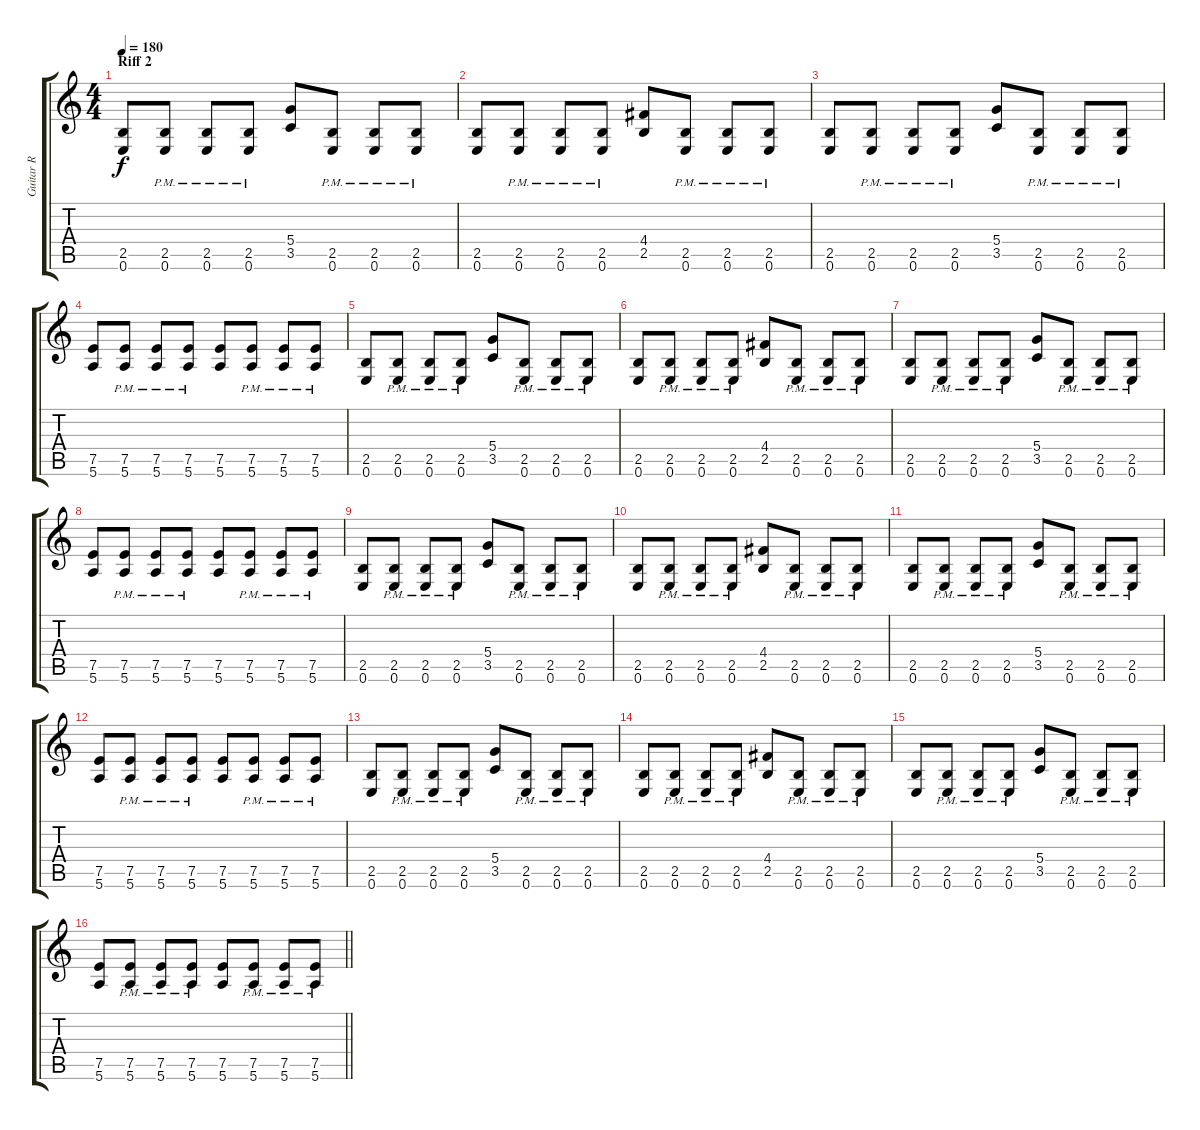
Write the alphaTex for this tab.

\track ("Guitar R" "Guitar R") {instrument distortionguitar}
\staff {score tabs}
\tuning (E4 B3 G3 D3 A2 E2) {hide}
\ts (4 4)
\section ("" "Riff 2")
\tempo 180
\clef g2
\ks c
(2.5 0.6).8{dy f} (2.5{pm} 0.6{pm}).8 (2.5{pm} 0.6{pm}).8 (2.5{pm} 0.6{pm}).8 (5.4 3.5).8 (2.5{pm} 0.6{pm}).8 (2.5{pm} 0.6{pm}).8 (2.5{pm} 0.6{pm}).8 |
(2.5 0.6).8 (2.5{pm} 0.6{pm}).8 (2.5{pm} 0.6{pm}).8 (2.5{pm} 0.6{pm}).8 (4.4 2.5).8 (2.5{pm} 0.6{pm}).8 (2.5{pm} 0.6{pm}).8 (2.5{pm} 0.6{pm}).8 |
(2.5 0.6).8 (2.5{pm} 0.6{pm}).8 (2.5{pm} 0.6{pm}).8 (2.5{pm} 0.6{pm}).8 (5.4 3.5).8 (2.5{pm} 0.6{pm}).8 (2.5{pm} 0.6{pm}).8 (2.5{pm} 0.6{pm}).8 |
(7.5 5.6).8 (7.5{pm} 5.6{pm}).8 (7.5{pm} 5.6{pm}).8 (7.5{pm} 5.6{pm}).8 (7.5 5.6).8 (7.5{pm} 5.6{pm}).8 (7.5{pm} 5.6{pm}).8 (7.5{pm} 5.6{pm}).8 |
(2.5 0.6).8 (2.5{pm} 0.6{pm}).8 (2.5{pm} 0.6{pm}).8 (2.5{pm} 0.6{pm}).8 (5.4 3.5).8 (2.5{pm} 0.6{pm}).8 (2.5{pm} 0.6{pm}).8 (2.5{pm} 0.6{pm}).8 |
(2.5 0.6).8 (2.5{pm} 0.6{pm}).8 (2.5{pm} 0.6{pm}).8 (2.5{pm} 0.6{pm}).8 (4.4 2.5).8 (2.5{pm} 0.6{pm}).8 (2.5{pm} 0.6{pm}).8 (2.5{pm} 0.6{pm}).8 |
(2.5 0.6).8 (2.5{pm} 0.6{pm}).8 (2.5{pm} 0.6{pm}).8 (2.5{pm} 0.6{pm}).8 (5.4 3.5).8 (2.5{pm} 0.6{pm}).8 (2.5{pm} 0.6{pm}).8 (2.5{pm} 0.6{pm}).8 |
(7.5 5.6).8 (7.5{pm} 5.6{pm}).8 (7.5{pm} 5.6{pm}).8 (7.5{pm} 5.6{pm}).8 (7.5 5.6).8 (7.5{pm} 5.6{pm}).8 (7.5{pm} 5.6{pm}).8 (7.5{pm} 5.6{pm}).8 |
(2.5 0.6).8 (2.5{pm} 0.6{pm}).8 (2.5{pm} 0.6{pm}).8 (2.5{pm} 0.6{pm}).8 (5.4 3.5).8 (2.5{pm} 0.6{pm}).8 (2.5{pm} 0.6{pm}).8 (2.5{pm} 0.6{pm}).8 |
(2.5 0.6).8 (2.5{pm} 0.6{pm}).8 (2.5{pm} 0.6{pm}).8 (2.5{pm} 0.6{pm}).8 (4.4 2.5).8 (2.5{pm} 0.6{pm}).8 (2.5{pm} 0.6{pm}).8 (2.5{pm} 0.6{pm}).8 |
(2.5 0.6).8 (2.5{pm} 0.6{pm}).8 (2.5{pm} 0.6{pm}).8 (2.5{pm} 0.6{pm}).8 (5.4 3.5).8 (2.5{pm} 0.6{pm}).8 (2.5{pm} 0.6{pm}).8 (2.5{pm} 0.6{pm}).8 |
(7.5 5.6).8 (7.5{pm} 5.6{pm}).8 (7.5{pm} 5.6{pm}).8 (7.5{pm} 5.6{pm}).8 (7.5 5.6).8 (7.5{pm} 5.6{pm}).8 (7.5{pm} 5.6{pm}).8 (7.5{pm} 5.6{pm}).8 |
(2.5 0.6).8 (2.5{pm} 0.6{pm}).8 (2.5{pm} 0.6{pm}).8 (2.5{pm} 0.6{pm}).8 (5.4 3.5).8 (2.5{pm} 0.6{pm}).8 (2.5{pm} 0.6{pm}).8 (2.5{pm} 0.6{pm}).8 |
(2.5 0.6).8 (2.5{pm} 0.6{pm}).8 (2.5{pm} 0.6{pm}).8 (2.5{pm} 0.6{pm}).8 (4.4 2.5).8 (2.5{pm} 0.6{pm}).8 (2.5{pm} 0.6{pm}).8 (2.5{pm} 0.6{pm}).8 |
(2.5 0.6).8 (2.5{pm} 0.6{pm}).8 (2.5{pm} 0.6{pm}).8 (2.5{pm} 0.6{pm}).8 (5.4 3.5).8 (2.5{pm} 0.6{pm}).8 (2.5{pm} 0.6{pm}).8 (2.5{pm} 0.6{pm}).8 |
\barLineRight lightlight
(7.5 5.6).8 (7.5{pm} 5.6{pm}).8 (7.5{pm} 5.6{pm}).8 (7.5{pm} 5.6{pm}).8 (7.5 5.6).8 (7.5{pm} 5.6{pm}).8 (7.5{pm} 5.6{pm}).8 (7.5{pm} 5.6{pm}).8
